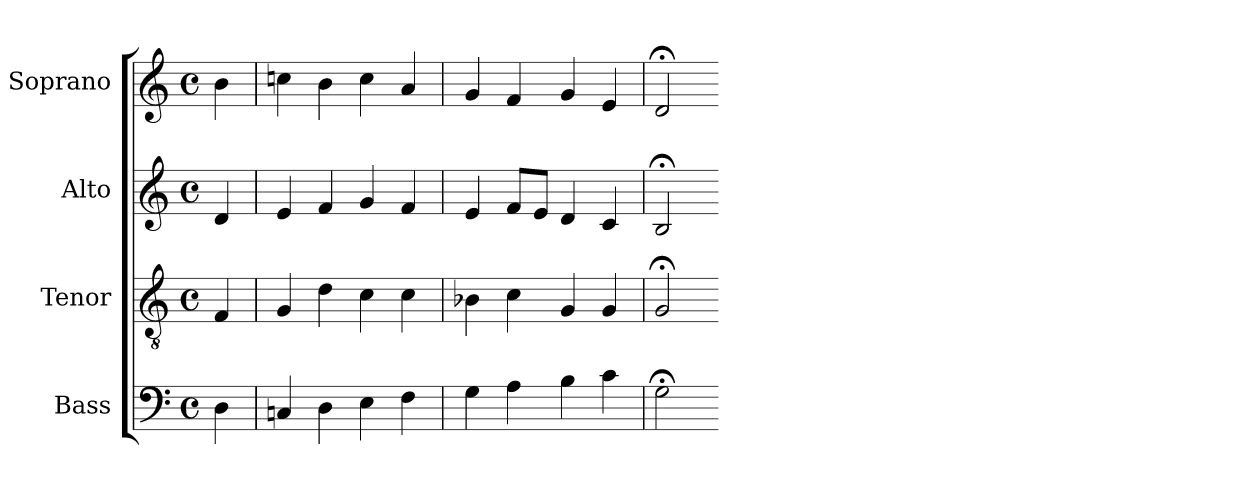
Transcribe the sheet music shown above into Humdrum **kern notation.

**kern	**kern	**kern	**kern
*part4	*part3	*part2	*part1
*staff4	*staff3	*staff2	*staff1
*I"Bass	*I"Tenor	*I"Alto	*I"Soprano
*I'B	*I'T	*I'A	*I'S
*clefF4	*clefGv2	*clefG2	*clefG2
*k[]	*k[]	*k[]	*k[]
*D:dor	*D:dor	*D:dor	*D:dor
*M4/4	*M4/4	*M4/4	*M4/4
*met(c)	*met(c)	*met(c)	*met(c)
*MM100	*MM100	*MM100	*MM100
=	=	=	=
4D	4F	4d	4b
=5	=5	=5	=5
4Cn	4G	4e	4ccn
4D	4d	4f	4b
4E	4c	4g	4cc
4F	4c	4f	4a
=6	=6	=6	=6
4G	4B-X	4e	4g
4A	4c	8fL	4f
.	.	8eJ	.
4B	4G	4d	4g
4c	4G	4c	4e
=7	=7	=7	=7
2G;<	2G;<	2B;<	2d;<
=-	=-	=-	=-
*-	*-	*-	*-
